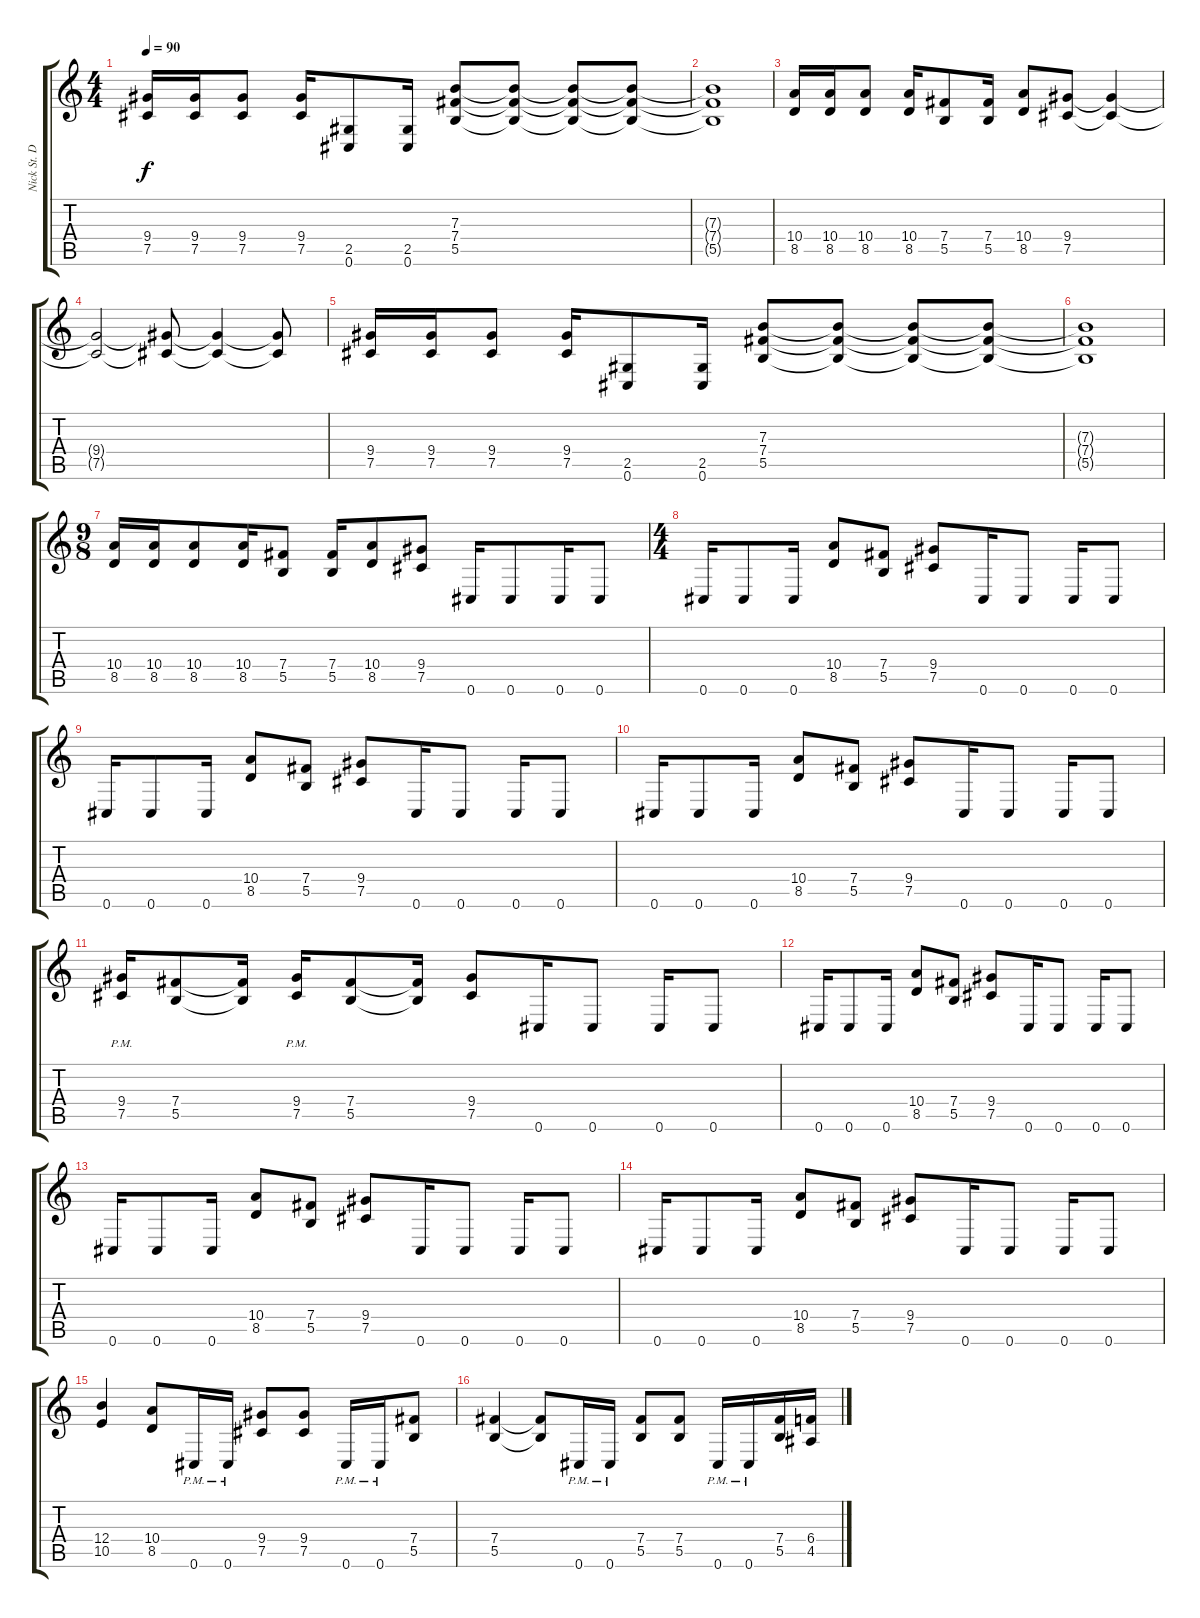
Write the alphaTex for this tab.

\track ("Nick St. Denis" "Nick St. D") {instrument distortionguitar}
\staff {score tabs}
\tuning (Db4 Ab3 E3 B2 Gb2 Db2) {hide}
\ts (4 4)
\tempo 90
\clef g2
\ks c
(9.4 7.5).16{dy f} (9.4 7.5).16 (9.4 7.5).8 (9.4 7.5).16 (2.5 0.6).8 (2.5 0.6).16 (7.3 7.4 5.5).8 (7.3{t} 7.4{t} 5.5{t}).8 (7.3{t} 7.4{t} 5.5{t}).8 (7.3{t} 7.4{t} 5.5{t}).8 |
(7.3{t} 7.4{t} 5.5{t}).1 |
(10.4 8.5).16 (10.4 8.5).16 (10.4 8.5).8 (10.4 8.5).16 (7.4 5.5).8 (7.4 5.5).16 (10.4 8.5).8 (9.4 7.5).8 (9.4{t} 7.5{t}).4 |
(9.4{t} 7.5{t}).2 (9.4{t} 7.5{t}).8 (9.4{t} 7.5{t}).4 (9.4{t} 7.5{t}).8 |
(9.4 7.5).16 (9.4 7.5).16 (9.4 7.5).8 (9.4 7.5).16 (2.5 0.6).8 (2.5 0.6).16 (7.3 7.4 5.5).8 (7.3{t} 7.4{t} 5.5{t}).8 (7.3{t} 7.4{t} 5.5{t}).8 (7.3{t} 7.4{t} 5.5{t}).8 |
(7.3{t} 7.4{t} 5.5{t}).1 |
\ts (9 8)
(10.4 8.5).16 (10.4 8.5).16 (10.4 8.5).8 (10.4 8.5).16 (7.4 5.5).8 (7.4 5.5).16 (10.4 8.5).8 (9.4 7.5).8 0.6.16 0.6.8 0.6.16 0.6.8 |
\ts (4 4)
0.6.16 0.6.8 0.6.16 (10.4 8.5).8 (7.4 5.5).8 (9.4 7.5).8 0.6.16 0.6.8 0.6.16 0.6.8 |
0.6.16 0.6.8 0.6.16 (10.4 8.5).8 (7.4 5.5).8 (9.4 7.5).8 0.6.16 0.6.8 0.6.16 0.6.8 |
0.6.16 0.6.8 0.6.16 (10.4 8.5).8 (7.4 5.5).8 (9.4 7.5).8 0.6.16 0.6.8 0.6.16 0.6.8 |
(9.4{pm} 7.5{pm}).16 (7.4 5.5).8 (7.4{t} 5.5{t}).16 (9.4{pm} 7.5{pm}).16 (7.4 5.5).8 (7.4{t} 5.5{t}).16 (9.4 7.5).8 0.6.16 0.6.8 0.6.16 0.6.8 |
0.6.16 0.6.8 0.6.16 (10.4 8.5).8 (7.4 5.5).8 (9.4 7.5).8 0.6.16 0.6.8 0.6.16 0.6.8 |
0.6.16 0.6.8 0.6.16 (10.4 8.5).8 (7.4 5.5).8 (9.4 7.5).8 0.6.16 0.6.8 0.6.16 0.6.8 |
0.6.16 0.6.8 0.6.16 (10.4 8.5).8 (7.4 5.5).8 (9.4 7.5).8 0.6.16 0.6.8 0.6.16 0.6.8 |
(12.4 10.5).4 (10.4 8.5).8 0.6{pm}.16 0.6{pm}.16 (9.4 7.5).8 (9.4 7.5).8 0.6{pm}.16 0.6{pm}.16 (7.4 5.5).8 |
(7.4 5.5).4 (7.4{t} 5.5{t}).8 0.6{pm}.16 0.6{pm}.16 (7.4 5.5).8 (7.4 5.5).8 0.6{pm}.16 0.6{pm}.16 (7.4 5.5).16 (6.4 4.5).16
